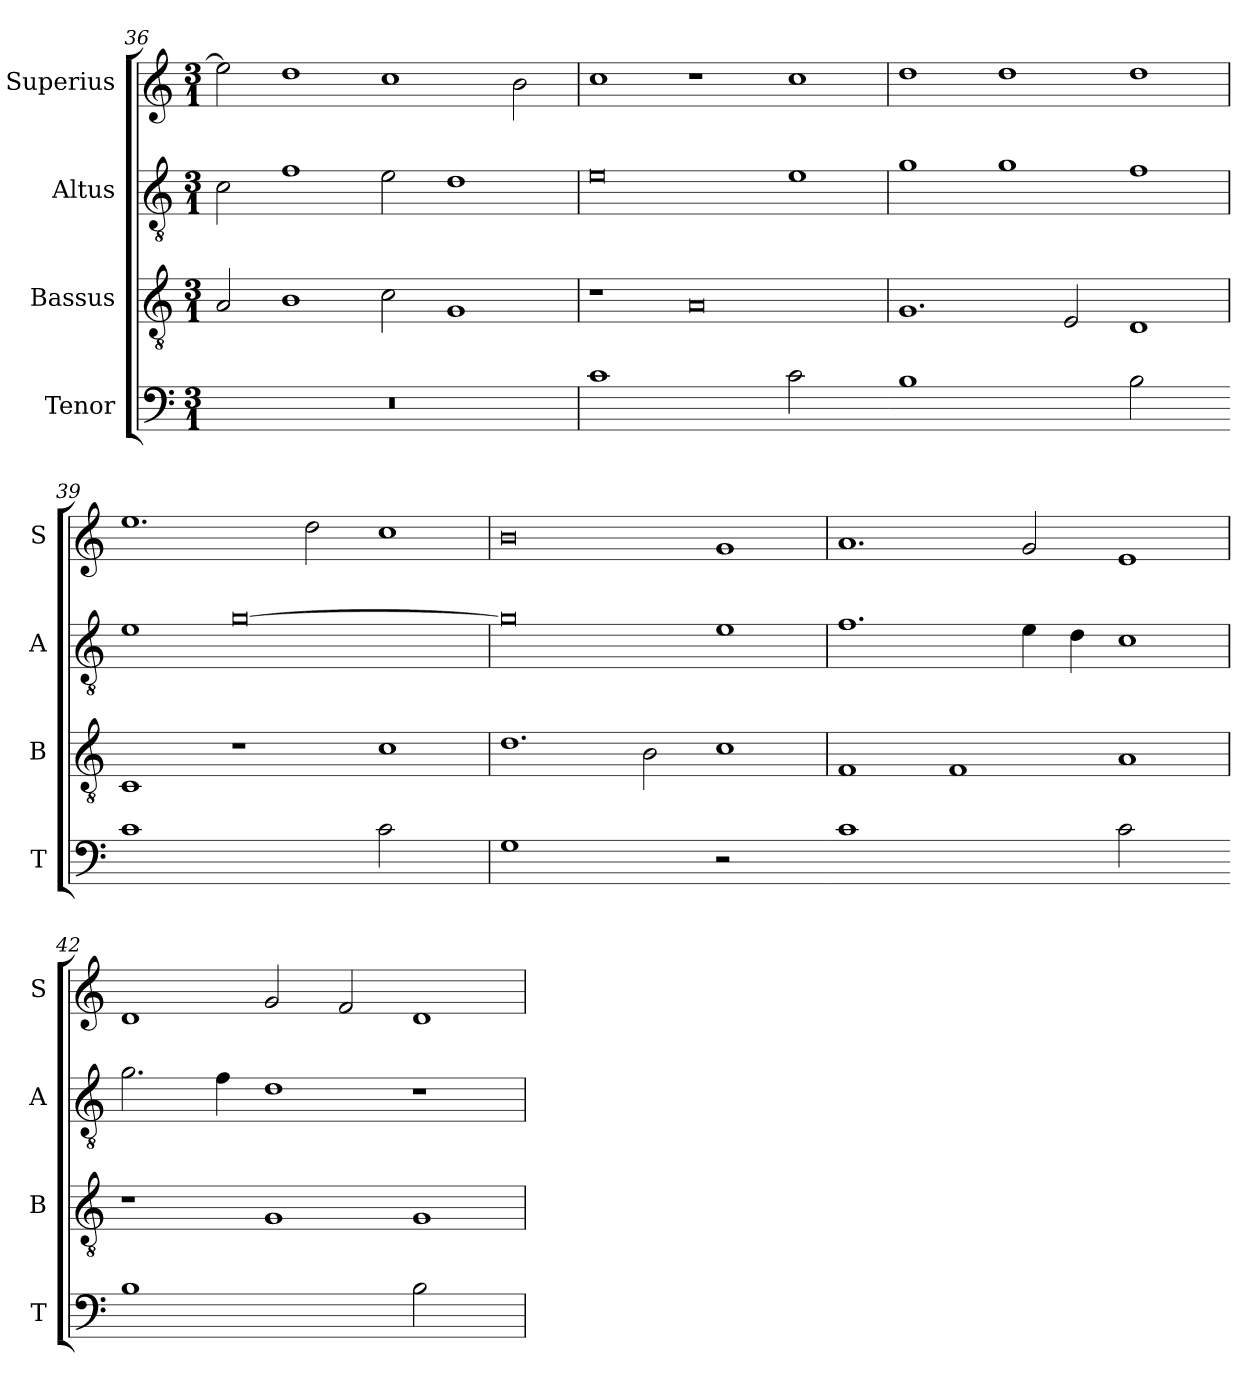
**kern	**kern	**kern	**kern
*part4	*part3	*part2	*part1
*staff4	*staff3	*staff2	*staff1
*I"Tenor	*I"Bassus	*I"Altus	*I"Superius
*I'T	*I'B	*I'A	*I'S
*clefF4	*clefGv2	*clefGv2	*clefG2
*k[]	*k[]	*k[]	*k[]
*M3/1	*M3/1	*M3/1	*M3/1
=36	=36	=36	=36
!LO:N:vis=1.	!	!	!
0.r	2A/	2c\	2ee\]
.	1B	1f	1dd
.	2c\	2e\	1cc
.	1G	1d	.
.	.	.	2b\
=37	=37	=37	=37
!LO:N:vis=1	!	!	!
0c	1r	0e	1cc
.	0A	.	1r
!LO:N:vis=2	!	!	!
1c	.	1e	1cc
=38-	=38	=38	=38
!LO:N:vis=1	!	!	!
0B	1.G	1g	1dd
.	.	1g	1dd
.	2E/	.	.
!LO:N:vis=2	!	!	!
1B	1D	1f	1dd
=39-	=39	=39	=39
!LO:N:vis=1	!	!	!
0c	1C	1e	1.ee
.	1r	[0g	.
.	.	.	2dd\
!LO:N:vis=2	!	!	!
1c	1c	.	1cc
=40	=40	=40	=40
!LO:N:vis=1	!	!	!
0G	1.d	0g]	0b
.	2B\	.	.
!LO:N:vis=2	!	!	!
1r	1c	1e	1g
=41-	=41	=41	=41
!LO:N:vis=1	!	!	!
0c	1F	1.f	1.a
.	1F	.	.
.	.	4e\	2g/
.	.	4d\	.
!LO:N:vis=2	!	!	!
1c	1A	1c	1e
=42-	=42	=42	=42
!LO:N:vis=1	!	!	!
0B	1r	2.g\	1d
.	.	4f\	.
.	1G	1d	2g/
.	.	.	2f/
!LO:N:vis=2	!	!	!
1B	1G	1r	1d
=	=	=	=
*-	*-	*-	*-
